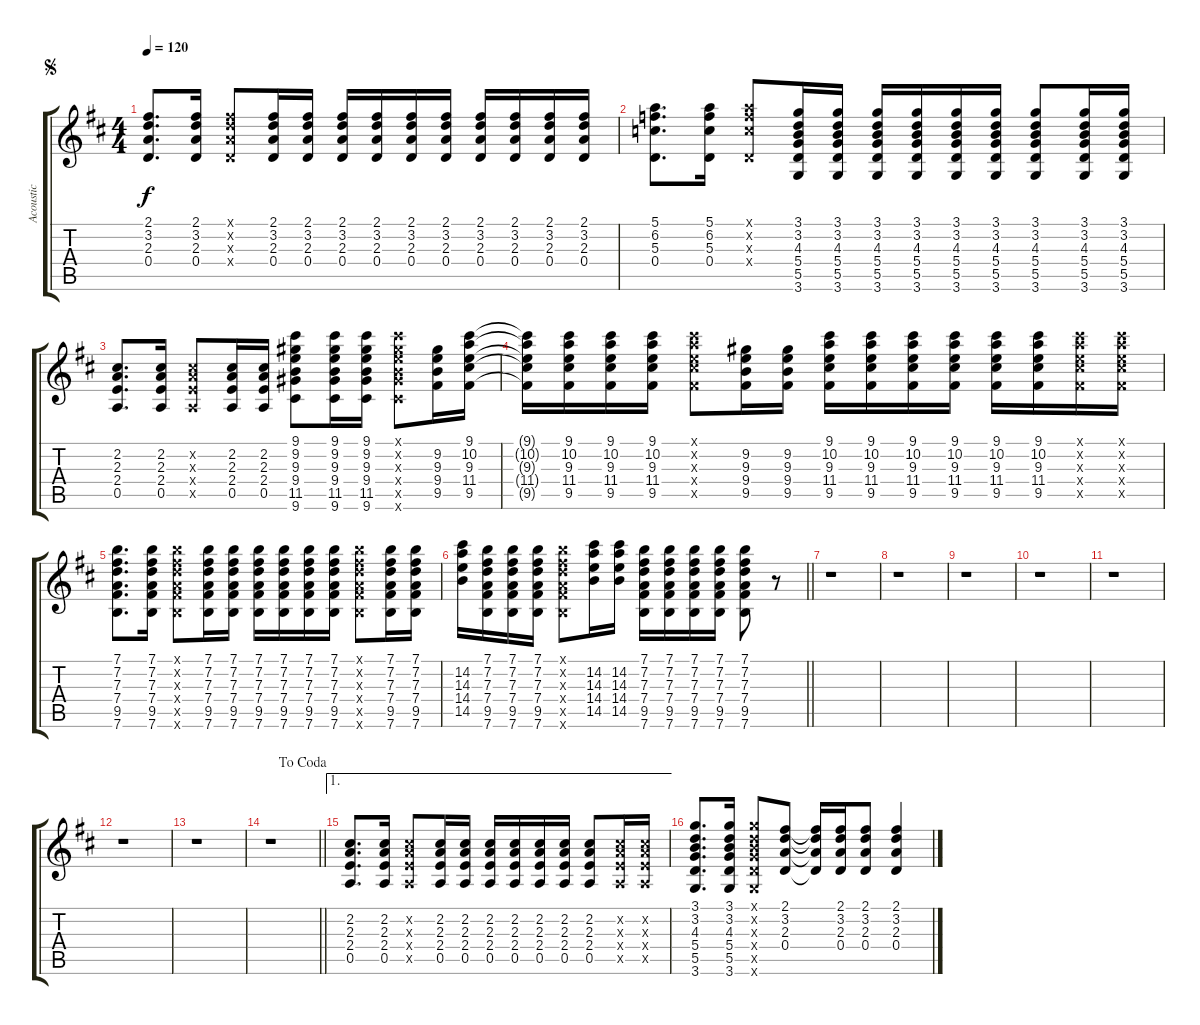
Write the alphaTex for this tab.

\track ("Acoustic" "Acoustic") {instrument acousticguitarsteel}
\staff {score tabs}
\tuning (E4 B3 G3 D3 A2 E2) {hide}
\ts (4 4)
\jump segno
\tempo 120
\clef g2
\ks d
(2.1 3.2 2.3 0.4).8{d dy f} (2.1 3.2 2.3 0.4).16 (2.1{x} 3.2{x} 2.3{x} 0.4{x}).8 (2.1 3.2 2.3 0.4).16 (2.1 3.2 2.3 0.4).16 (2.1 3.2 2.3 0.4).16 (2.1 3.2 2.3 0.4).16 (2.1 3.2 2.3 0.4).16 (2.1 3.2 2.3 0.4).16 (2.1 3.2 2.3 0.4).16 (2.1 3.2 2.3 0.4).16 (2.1 3.2 2.3 0.4).16 (2.1 3.2 2.3 0.4).16 |
(5.1 6.2 5.3 0.4).8{d} (5.1 6.2 5.3 0.4).16 (5.1{x} 6.2{x} 5.3{x} 0.4{x}).8 (3.1 3.2 4.3 5.4 5.5 3.6).16 (3.1 3.2 4.3 5.4 5.5 3.6).16 (3.1 3.2 4.3 5.4 5.5 3.6).16 (3.1 3.2 4.3 5.4 5.5 3.6).16 (3.1 3.2 4.3 5.4 5.5 3.6).16 (3.1 3.2 4.3 5.4 5.5 3.6).16 (3.1 3.2 4.3 5.4 5.5 3.6).8 (3.1 3.2 4.3 5.4 5.5 3.6).16 (3.1 3.2 4.3 5.4 5.5 3.6).16 |
(2.2 2.3 2.4 0.5).8{d} (2.2 2.3 2.4 0.5).16 (2.2{x} 2.3{x} 2.4{x} 0.5{x}).8 (2.2 2.3 2.4 0.5).16 (2.2 2.3 2.4 0.5).16 (9.1 9.2 9.3 9.4 11.5 9.6).8 (9.1 9.2 9.3 9.4 11.5 9.6).16 (9.1 9.2 9.3 9.4 11.5 9.6).16 (9.1{x} 9.2{x} 9.3{x} 9.4{x} 11.5{x} 9.6{x}).8 (9.2 9.3 9.4 9.5).16 (9.1 10.2 9.3 11.4 9.5).16 |
(9.1{t} 10.2{t} 9.3{t} 11.4{t} 9.5{t}).16 (9.1 10.2 9.3 11.4 9.5).16 (9.1 10.2 9.3 11.4 9.5).16 (9.1 10.2 9.3 11.4 9.5).16 (9.1{x} 10.2{x} 9.3{x} 11.4{x} 9.5{x}).8 (9.2 9.3 9.4 9.5).16 (9.2 9.3 9.4 9.5).16 (9.1 10.2 9.3 11.4 9.5).16 (9.1 10.2 9.3 11.4 9.5).16 (9.1 10.2 9.3 11.4 9.5).16 (9.1 10.2 9.3 11.4 9.5).16 (9.1 10.2 9.3 11.4 9.5).16 (9.1 10.2 9.3 11.4 9.5).16 (9.1{x} 10.2{x} 9.3{x} 11.4{x} 9.5{x}).16 (9.1{x} 10.2{x} 9.3{x} 11.4{x} 9.5{x}).16 |
(7.1 7.2 7.3 7.4 9.5 7.6).8{d} (7.1 7.2 7.3 7.4 9.5 7.6).16 (7.1{x} 7.2{x} 7.3{x} 7.4{x} 9.5{x} 7.6{x}).8 (7.1 7.2 7.3 7.4 9.5 7.6).16 (7.1 7.2 7.3 7.4 9.5 7.6).16 (7.1 7.2 7.3 7.4 9.5 7.6).16 (7.1 7.2 7.3 7.4 9.5 7.6).16 (7.1 7.2 7.3 7.4 9.5 7.6).16 (7.1 7.2 7.3 7.4 9.5 7.6).16 (7.1{x} 7.2{x} 7.3{x} 7.4{x} 9.5{x} 7.6{x}).8 (7.1 7.2 7.3 7.4 9.5 7.6).16 (7.1 7.2 7.3 7.4 9.5 7.6).16 |
\barLineRight lightlight
(14.2 14.3 14.4 14.5).16 (7.1 7.2 7.3 7.4 9.5 7.6).16 (7.1 7.2 7.3 7.4 9.5 7.6).16 (7.1 7.2 7.3 7.4 9.5 7.6).16 (7.1{x} 7.2{x} 7.3{x} 7.4{x} 9.5{x} 7.6{x}).8 (14.2 14.3 14.4 14.5).16 (14.2 14.3 14.4 14.5).16 (7.1 7.2 7.3 7.4 9.5 7.6).16 (7.1 7.2 7.3 7.4 9.5 7.6).16 (7.1 7.2 7.3 7.4 9.5 7.6).16 (7.1 7.2 7.3 7.4 9.5 7.6).16 (7.1 7.2 7.3 7.4 9.5 7.6).8 r.8 |
r.1 |
r.1 |
r.1 |
r.1 |
r.1 |
r.1 |
r.1 |
\jump dacoda
\barLineRight lightlight
r.1 |
\ae 1
(2.2 2.3 2.4 0.5).8{d} (2.2 2.3 2.4 0.5).16 (2.2{x} 2.3{x} 2.4{x} 0.5{x}).8 (2.2 2.3 2.4 0.5).16 (2.2 2.3 2.4 0.5).16 (2.2 2.3 2.4 0.5).16 (2.2 2.3 2.4 0.5).16 (2.2 2.3 2.4 0.5).16 (2.2 2.3 2.4 0.5).16 (2.2 2.3 2.4 0.5).8 (2.2{x} 2.3{x} 2.4{x} 0.5{x}).16 (2.2{x} 2.3{x} 2.4{x} 0.5{x}).16 |
(3.1 3.2 4.3 5.4 5.5 3.6).8{d} (3.1 3.2 4.3 5.4 5.5 3.6).16 (3.1{x} 3.2{x} 4.3{x} 5.4{x} 5.5{x} 3.6{x}).8 (2.1 3.2 2.3 0.4).8 (2.1{t} 3.2{t} 2.3{t} 0.4{t}).16 (2.1 3.2 2.3 0.4).16 (2.1 3.2 2.3 0.4).8 (2.1 3.2 2.3 0.4).4
